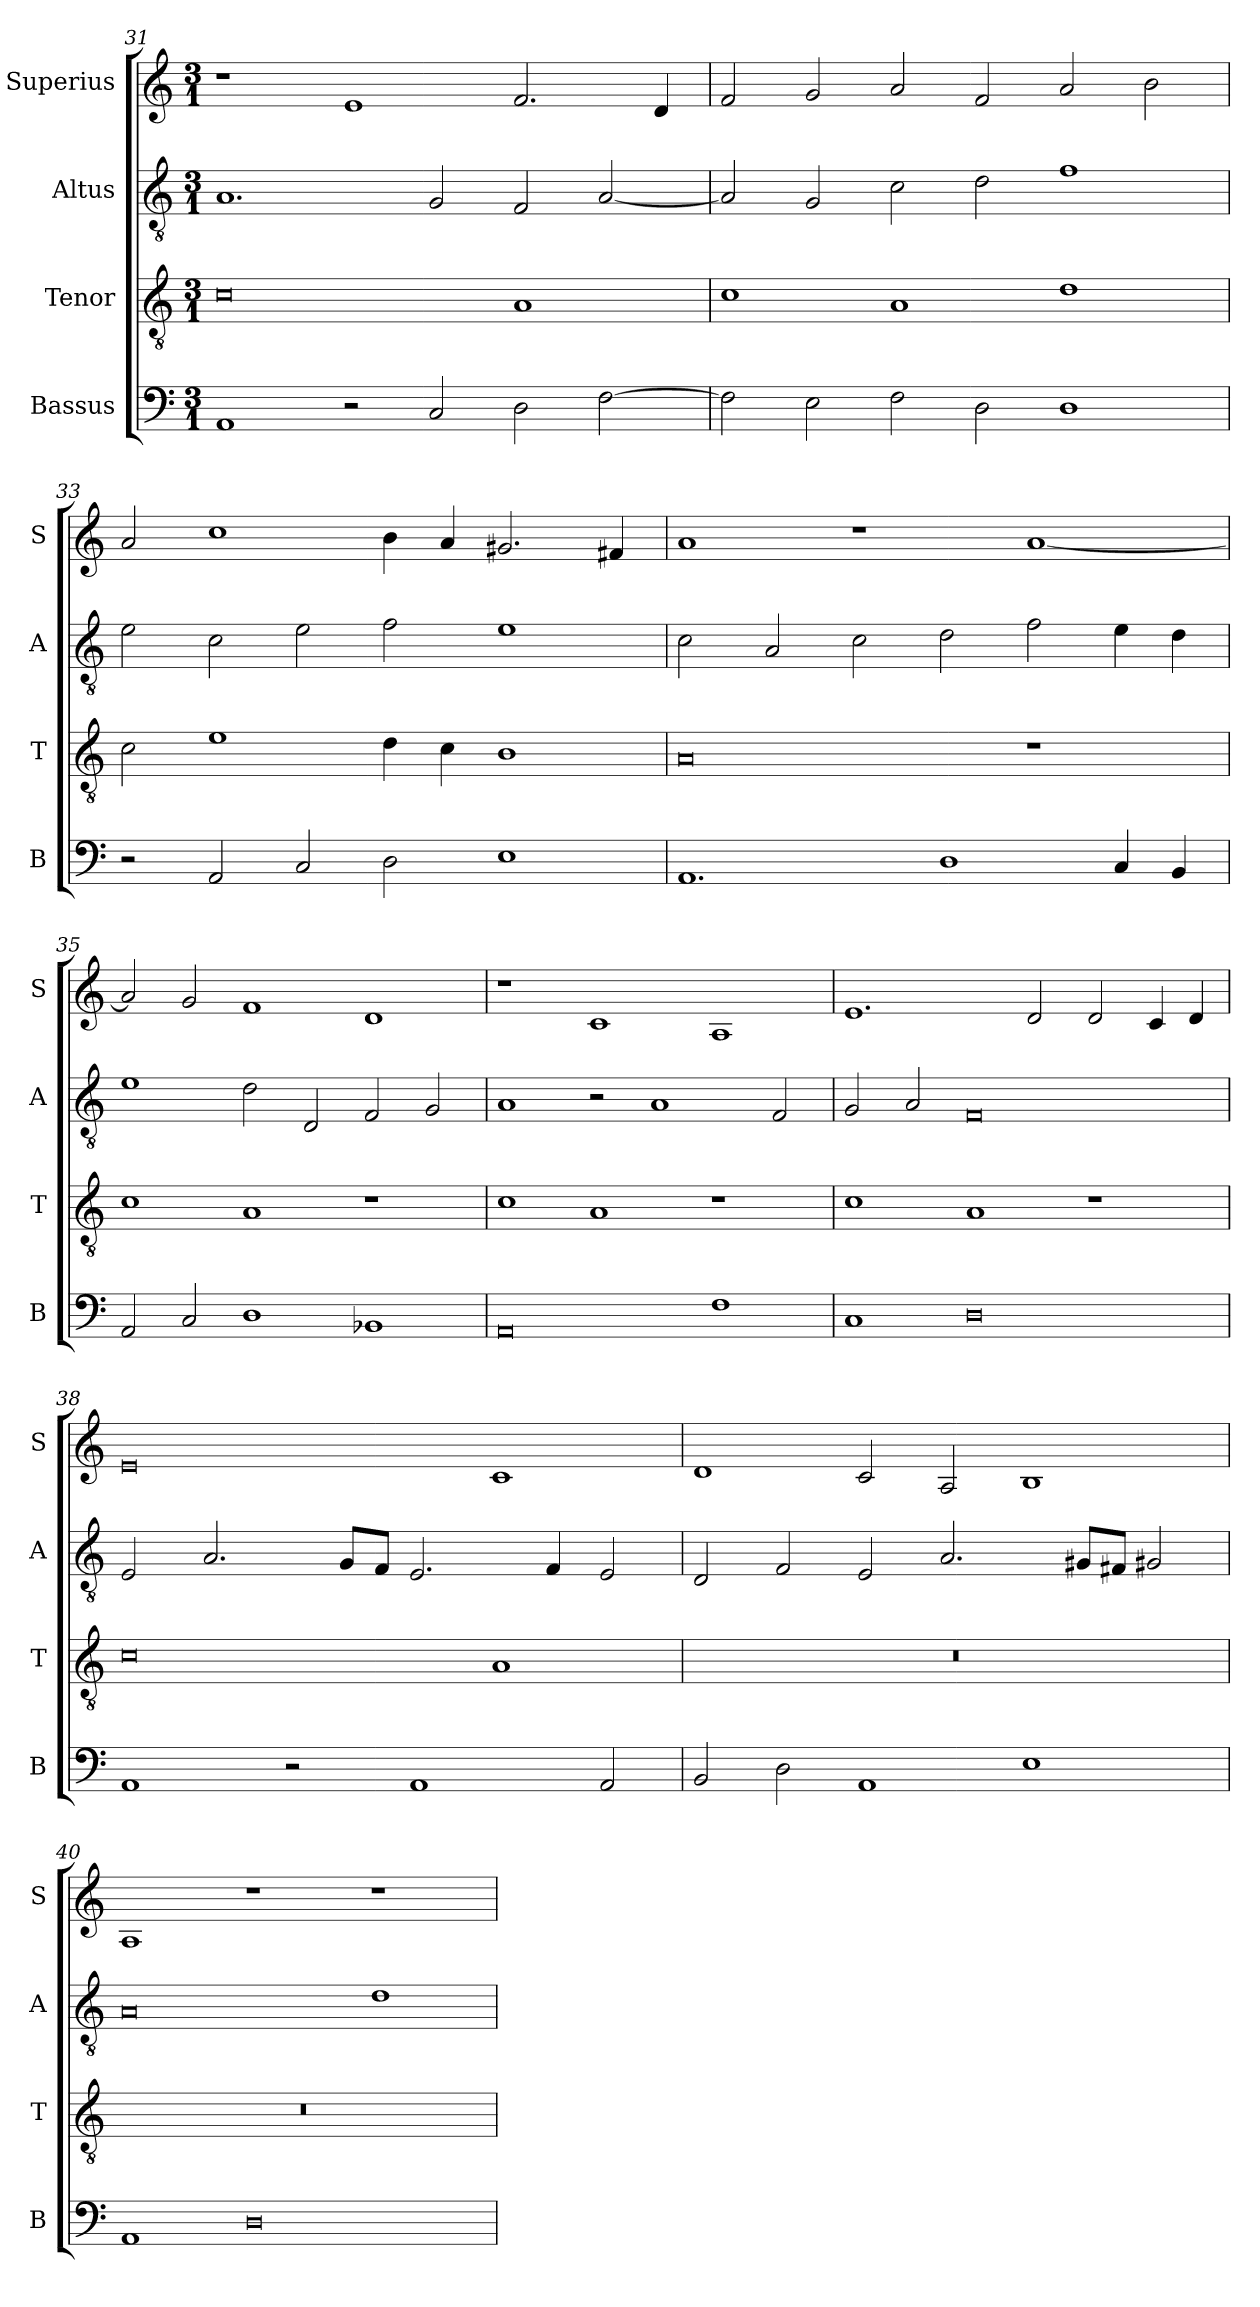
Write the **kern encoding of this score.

**kern	**kern	**kern	**kern
*part4	*part3	*part2	*part1
*staff4	*staff3	*staff2	*staff1
*I"Bassus	*I"Tenor	*I"Altus	*I"Superius
*I'B	*I'T	*I'A	*I'S
*clefF4	*clefGv2	*clefGv2	*clefG2
*k[]	*k[]	*k[]	*k[]
*M3/1	*M3/1	*M3/1	*M3/1
=31	=31	=31	=31
1AA	0c	1.A	1r
2r	.	.	1e
2C/	.	2G/	.
2D\	1A	2F/	2.f/
[2F\	.	[2A/	.
.	.	.	4d/
=32	=32	=32	=32
2F\]	1c	2A/]	2f/
2E\	.	2G/	2g/
2F\	1A	2c\	2a/
2D\	.	2d\	2f/
1D	1d	1f	2a/
.	.	.	2b\
=33	=33	=33	=33
2r	2c\	2e\	2a/
2AA/	1e	2c\	1cc
2C/	.	2e\	.
2D\	4d\	2f\	4b\
.	4c\	.	4a/
1E	1B	1e	2.g#X/
.	.	.	4f#X/
=34	=34	=34	=34
1.AA	0A	2c\	1a
.	.	2A/	.
.	.	2c\	1r
1D	.	2d\	.
.	1r	2f\	[1a
4C/	.	4e\	.
4BB/	.	4d\	.
=35	=35	=35	=35
2AA/	1c	1e	2a/]
2C/	.	.	2g/
1D	1A	2d\	1f
.	.	2D/	.
1BB-X	1r	2F/	1d
.	.	2G/	.
=36	=36	=36	=36
0AA	1c	1A	1r
.	1A	2r	1c
.	.	1A	.
1F	1r	.	1A
.	.	2F/	.
=37	=37	=37	=37
1C	1c	2G/	1.e
.	.	2A/	.
0D	1A	0F	.
.	.	.	2d/
.	1r	.	2d/
.	.	.	4c/
.	.	.	4d/
=38	=38	=38	=38
1AA	0c	2E/	0e
.	.	2.A/	.
2r	.	.	.
.	.	8G/L	.
.	.	8F/J	.
1AA	.	2.E/	.
.	1A	.	1c
.	.	4F/	.
2AA/	.	2E/	.
=39	=39	=39	=39
2BB/	0.r	2D/	1d
2D\	.	2F/	.
1AA	.	2E/	2c/
.	.	2.A/	2A/
1E	.	.	1B
.	.	8G#X/L	.
.	.	8F#X/J	.
.	.	2G#X/	.
=40	=40	=40	=40
1AA	0.r	0A	1A
0D	.	.	1r
.	.	1d	1r
=	=	=	=
*-	*-	*-	*-
